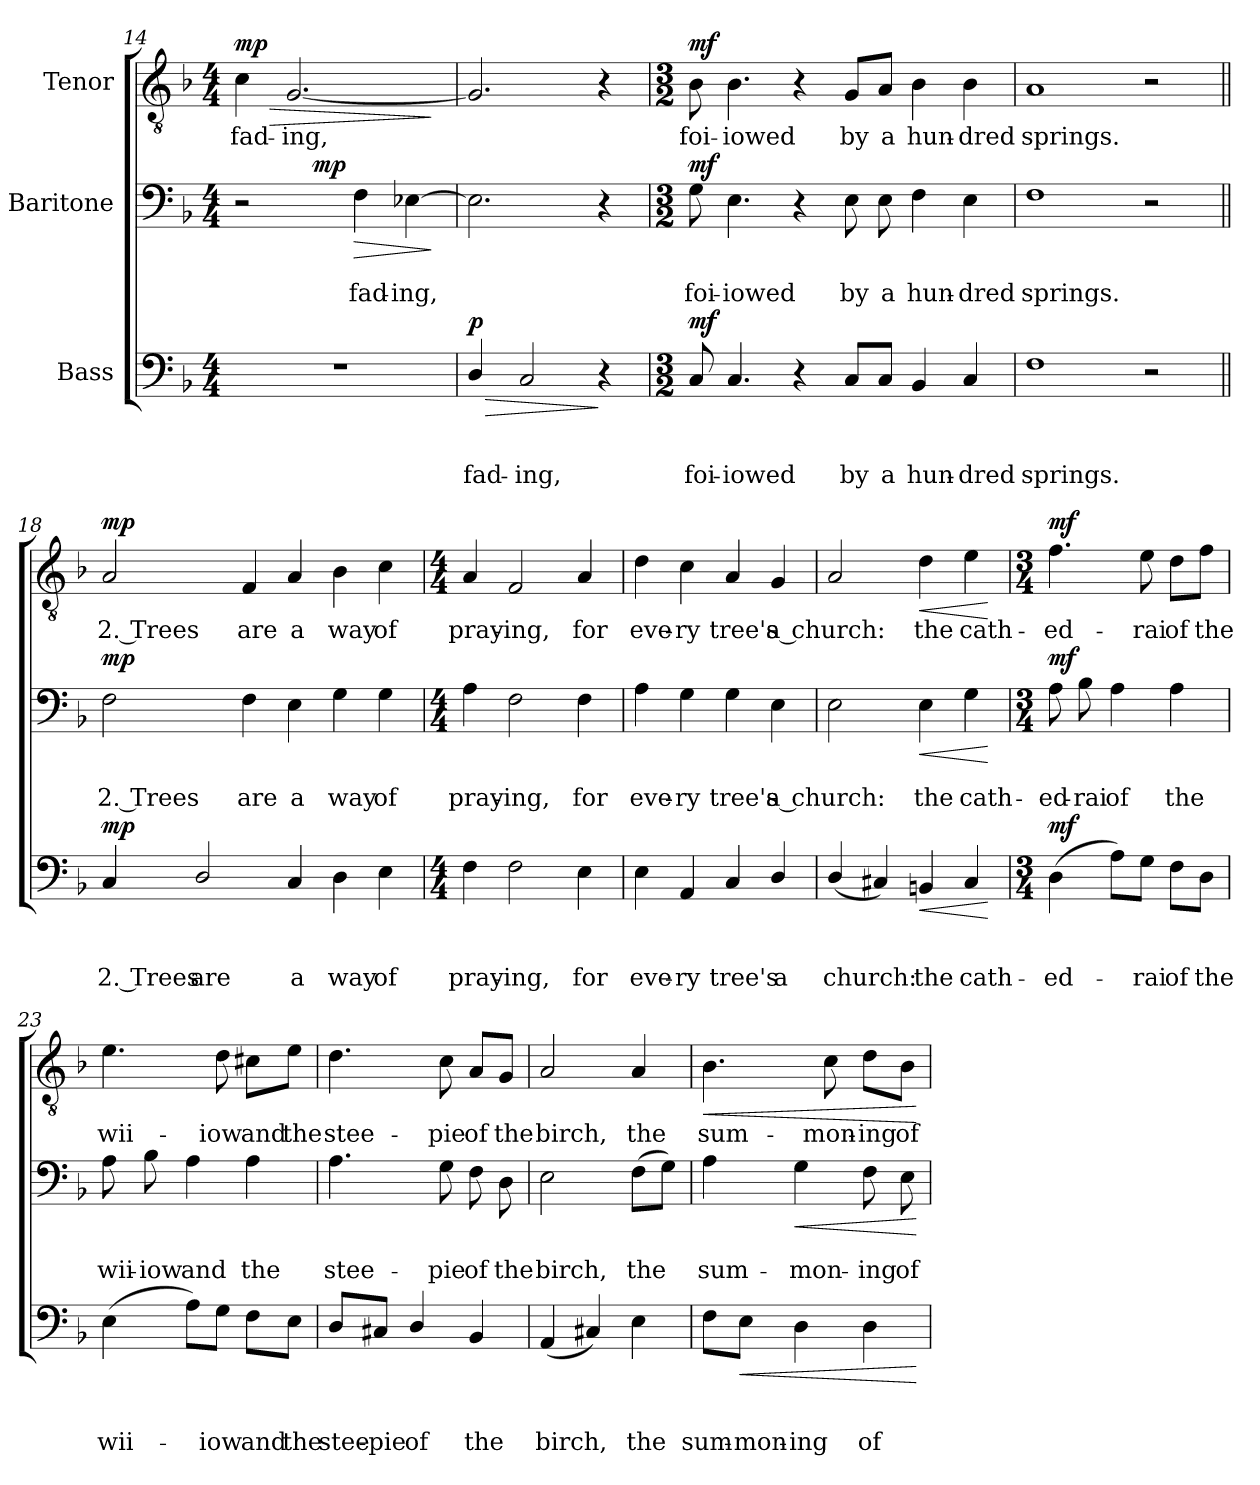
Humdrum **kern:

**kern	**text	**text	**text	**dynam	**kern	**text	**text	**dynam	**kern	**text	**dynam
*part3	*part3	*part3	*part3	*part3	*part2	*part2	*part2	*part2	*part1	*part1	*part1
*staff3	*staff3	*staff3	*staff3	*staff3	*staff2	*staff2	*staff2	*staff2	*staff1	*staff1	*staff1
*I"Bass	*	*	*	*	*I"Baritone	*	*	*	*I"Tenor	*	*
*clefF4	*	*	*	*	*clefF4	*	*	*	*clefGv2	*	*
*k[b-]	*	*	*	*	*k[b-]	*	*	*	*k[b-]	*	*
*F:	*	*	*	*	*F:	*	*	*	*F:	*	*
*M4/4	*	*	*	*	*M4/4	*	*	*	*M4/4	*	*
=14	=14	=14	=14	=14	=14	=14	=14	=14	=14	=14	=14
!	!	!	!	!	!	!	!	!	!	!LO:LY:b	!LO:HP:b
!	!	!	!	!	!	!	!	!	!	!	!LO:DY:n=1:a
*	*	*	*	*	*^	*	*	*	*	*	*
1r	.	.	.	.	2r	3ryy	.	.	.	4c\	fad-	> mp
!	!	!	!	!	!	!	!	!	!	!	!LO:LY:b	!
.	.	.	.	.	.	.	.	.	.	[<2.G/	-ing,	.
!	!	!	!	!	!	!	!	!	!LO:DY:a	!	!	!
.	.	.	.	.	.	3%2ryy	.	.	mp	.	.	.
!	!	!	!	!	!	!	!	!LO:LY:b	!LO:HP:b	!	!	!
.	.	.	.	.	4F\	.	.	fad-	>	.	.	.
!	!	!	!	!	!	!	!	!LO:LY:b	!	!	!	!
.	.	.	.	.	[>4E-X\	.	.	-ing,	.	.	.	.
.	.	.	.	.	.	.	.	.	]	.	.	]
=15	=15	=15	=15	=15	=15	=15	=15	=15	=15	=15	=15	=15
!	!	!	!LO:LY:b	!LO:HP:b	!	!	!	!	!	!	!	!
!	!	!	!	!LO:DY:n=1:a	!	!	!	!	!	!	!	!
*	*	*	*	*	*v	*v	*	*	*	*	*	*
4D/	.	.	fad-	> p	2.E-\]	.	.	.	2.G/]	.	.
!	!	!	!LO:LY:b:rj	!	!	!	!	!	!	!	!
2C/	.	.	-ing,	.	.	.	.	.	.	.	.
4r	.	.	.	]	4r	.	.	.	4r	.	.
=16	=16	=16	=16	=16	=16	=16	=16	=16	=16	=16	=16
*M3/2	*	*	*	*	*M3/2	*	*	*	*M3/2	*	*
!	!	!	!LO:LY:b	!LO:DY:a	!	!	!LO:LY:b	!LO:DY:a	!	!LO:LY:b	!LO:DY:a
8C/	.	.	foi-	mf	8G\	.	foi-	mf	8B-\	foi-	mf
!	!	!	!LO:LY:b	!	!	!	!LO:LY:b	!	!	!LO:LY:b	!
4.C/	.	.	-iowed	.	4.E\	.	-iowed	.	4.B-\	-iowed	.
4r	.	.	.	.	4r	.	.	.	4r	.	.
!	!	!	!LO:LY:b	!	!	!	!LO:LY:b	!	!	!LO:LY:b	!
8C/L	.	.	by	.	8E\	.	by	.	8G/L	by	.
!	!	!	!LO:LY:b	!	!	!	!LO:LY:b	!	!	!LO:LY:b	!
8C/J	.	.	a	.	8E\	.	a	.	8A/J	a	.
!	!	!	!LO:LY:b	!	!	!	!LO:LY:b	!	!	!LO:LY:b	!
4BB-/	.	.	hun-	.	4F\	.	hun-	.	4B-\	hun-	.
!	!	!	!LO:LY:b:rj	!	!	!	!LO:LY:b:rj	!	!	!LO:LY:b:rj	!
4C/	.	.	-dred	.	4E\	.	-dred	.	4B-\	-dred	.
!!LO:LB:g=z
=17	=17	=17	=17	=17	=17	=17	=17	=17	=17	=17	=17
!	!	!	!LO:LY:b	!	!	!	!LO:LY:b	!	!	!LO:LY:b	!
1F	.	.	springs.	.	1F	.	springs.	.	1A	springs.	.
2r	.	.	.	.	2r	.	.	.	2r	.	.
=18||	=18||	=18||	=18||	=18||	=18||	=18||	=18||	=18||	=18||	=18||	=18||
!	!	!	!LO:LY:b:rj	!LO:DY:a	!	!	!LO:LY:b:rj	!LO:DY:a	!	!LO:LY:b:rj	!LO:DY:a
4C/	.	.	2. Trees	mp	2F\	.	2. Trees	mp	2A/	2. Trees	mp
!	!	!	!LO:LY:b	!	!	!	!	!	!	!	!
2D/	.	.	are	.	.	.	.	.	.	.	.
!	!	!	!	!	!	!	!LO:LY:b	!	!	!LO:LY:b	!
.	.	.	.	.	4F\	.	are	.	4F/	are	.
!	!	!	!LO:LY:b	!	!	!	!LO:LY:b	!	!	!LO:LY:b	!
4C/	.	.	a	.	4E\	.	a	.	4A/	a	.
!	!	!	!LO:LY:b	!	!	!	!LO:LY:b	!	!	!LO:LY:b	!
4D\	.	.	way	.	4G\	.	way	.	4B-\	way	.
!	!	!	!LO:LY:b	!	!	!	!LO:LY:b	!	!	!LO:LY:b	!
4E\	.	.	of	.	4G\	.	of	.	4c\	of	.
=19	=19	=19	=19	=19	=19	=19	=19	=19	=19	=19	=19
*M4/4	*	*	*	*	*M4/4	*	*	*	*M4/4	*	*
!	!	!	!LO:LY:b	!	!	!	!LO:LY:b	!	!	!LO:LY:b	!
4F\	.	.	pray-	.	4A\	.	pray-	.	4A/	pray-	.
!	!	!	!LO:LY:b:rj	!	!	!	!LO:LY:b:rj	!	!	!LO:LY:b:rj	!
2F\	.	.	-ing,	.	2F\	.	-ing,	.	2F/	-ing,	.
!	!	!	!LO:LY:b	!	!	!	!LO:LY:b	!	!	!LO:LY:b	!
4E\	.	.	for	.	4F\	.	for	.	4A/	for	.
=20	=20	=20	=20	=20	=20	=20	=20	=20	=20	=20	=20
!	!	!	!LO:LY:b	!	!	!	!LO:LY:b	!	!	!LO:LY:b	!
4E\	.	.	eve-	.	4A\	.	eve-	.	4d\	eve-	.
!	!	!	!LO:LY:b:rj	!	!	!	!LO:LY:b:rj	!	!	!LO:LY:b:rj	!
4AA/	.	.	-ry	.	4G\	.	-ry	.	4c\	-ry	.
!	!	!	!LO:LY:b	!	!	!	!LO:LY:b	!	!	!LO:LY:b	!
4C/	.	.	tree's	.	4G\	.	tree's	.	4A/	tree's	.
!	!	!	!LO:LY:b	!	!	!	!LO:LY:b	!	!	!LO:LY:b	!
4D/	.	.	a	.	4E\	.	a church:	.	4G/	a church:	.
=21	=21	=21	=21	=21	=21	=21	=21	=21	=21	=21	=21
!	!	!	!LO:LY:b	!	!	!	!	!	!	!	!
(<4D/	.	.	church:	.	2E\	.	.	.	2A/	.	.
4C#X/)	.	.	.	.	.	.	.	.	.	.	.
!	!	!	!LO:LY:b	!LO:HP:b	!	!	!LO:LY:b	!LO:HP:b	!	!LO:LY:b	!LO:HP:b
4BBn/	.	.	the	<	4E\	.	the	<	4d\	the	<
!	!	!	!LO:LY:b	!	!	!	!LO:LY:b	!	!	!LO:LY:b	!
4C#/	.	.	cath-	.	4G\	.	cath-	.	4e\	cath-	.
.	.	.	.	[	.	.	.	[	.	.	[
!!LO:LB:g=z
=22	=22	=22	=22	=22	=22	=22	=22	=22	=22	=22	=22
*M3/4	*	*	*	*	*M3/4	*	*	*	*M3/4	*	*
!	!	!	!LO:LY:b	!LO:DY:a	!	!	!LO:LY:b	!LO:DY:a	!	!LO:LY:b	!LO:DY:a
(>4D\	.	.	-ed-	mf	8A\	.	-ed-	mf	4.f\	-ed-	mf
!	!	!	!	!	!	!	!LO:LY:b:rj	!	!	!	!
.	.	.	.	.	8B-\	.	-rai	.	.	.	.
!	!	!	!	!	!	!	!LO:LY:b	!	!	!	!
8A\L)	.	.	.	.	4A\	.	of	.	.	.	.
!	!	!	!LO:LY:b	!	!	!	!	!	!	!LO:LY:b	!
8G\J	.	.	-rai	.	.	.	.	.	8e\	-rai	.
!	!	!	!LO:LY:b	!	!	!	!LO:LY:b	!	!	!LO:LY:b	!
8F\L	.	.	of	.	4A\	.	the	.	8d\L	of	.
!	!	!	!LO:LY:b	!	!	!	!	!	!	!LO:LY:b	!
8D\J	.	.	the	.	.	.	.	.	8f\J	the	.
=23	=23	=23	=23	=23	=23	=23	=23	=23	=23	=23	=23
!	!	!	!LO:LY:b	!	!	!	!LO:LY:b	!	!	!LO:LY:b	!
(>4E\	.	.	wii-	.	8A\	.	wii-	.	4.e\	wii-	.
!	!	!	!	!	!	!	!LO:LY:b:rj	!	!	!	!
.	.	.	.	.	8B-\	.	-iow	.	.	.	.
!	!	!	!	!	!	!	!LO:LY:b	!	!	!	!
8A\L)	.	.	.	.	4A\	.	and	.	.	.	.
!	!	!	!LO:LY:b	!	!	!	!	!	!	!LO:LY:b	!
8G\J	.	.	-iow	.	.	.	.	.	8d\	-iow	.
!	!	!	!LO:LY:b	!	!	!	!LO:LY:b	!	!	!LO:LY:b	!
8F\L	.	.	and	.	4A\	.	the	.	8c#X\L	and	.
!	!	!	!LO:LY:b	!	!	!	!	!	!	!LO:LY:b	!
8E\J	.	.	the	.	.	.	.	.	8e\J	the	.
=24	=24	=24	=24	=24	=24	=24	=24	=24	=24	=24	=24
!	!	!	!LO:LY:b	!	!	!	!LO:LY:b	!	!	!LO:LY:b	!
8D/L	.	.	stee-	.	4.A\	.	stee-	.	4.d\	stee-	.
!	!	!	!LO:LY:b	!	!	!	!	!	!	!	!
8C#X/J	.	.	-pie	.	.	.	.	.	.	.	.
!	!	!	!LO:LY:b	!	!	!	!	!	!	!	!
4D/	.	.	of	.	.	.	.	.	.	.	.
!	!	!	!	!	!	!	!LO:LY:b	!	!	!LO:LY:b	!
.	.	.	.	.	8G\	.	-pie	.	8c\	-pie	.
!	!	!	!LO:LY:b	!	!	!	!LO:LY:b	!	!	!LO:LY:b	!
4BB-/	.	.	the	.	8F\	.	of	.	8A/L	of	.
!	!	!	!	!	!	!	!LO:LY:b	!	!	!LO:LY:b	!
.	.	.	.	.	8D\	.	the	.	8G/J	the	.
=25	=25	=25	=25	=25	=25	=25	=25	=25	=25	=25	=25
!	!	!	!LO:LY:b	!	!	!	!LO:LY:b	!	!	!LO:LY:b	!
(<4AA/	.	.	birch,	.	2E\	.	birch,	.	2A/	birch,	.
4C#X/)	.	.	.	.	.	.	.	.	.	.	.
!	!	!	!LO:LY:b	!	!	!	!LO:LY:b	!	!	!LO:LY:b	!
4E\	.	.	the	.	(>8F\L	.	the	.	4A/	the	.
.	.	.	.	.	8G\J)	.	.	.	.	.	.
!!LO:PB:g=z
=26	=26	=26	=26	=26	=26	=26	=26	=26	=26	=26	=26
!	!	!	!LO:LY:b	!	!	!	!LO:LY:b	!	!	!LO:LY:b	!LO:HP:b
8F\L	.	.	sum-	.	4A\	.	sum-	.	4.B-\	sum-	<
!	!	!	!LO:LY:b	!LO:HP:b	!	!	!	!	!	!	!
8E\J	.	.	-mon-	<	.	.	.	.	.	.	.
!	!	!	!LO:LY:b:rj	!	!	!	!LO:LY:b	!LO:HP:b	!	!	!
4D\	.	.	-ing	.	4G\	.	-mon-	<	.	.	.
!	!	!	!	!	!	!	!	!	!	!LO:LY:b	!
.	.	.	.	.	.	.	.	.	8c\	-mon-	.
!	!	!	!LO:LY:b	!	!	!	!LO:LY:b	!	!	!LO:LY:b:rj	!
4D\	.	.	of	.	8F\	.	-ing	.	8d\L	-ing	.
!	!	!	!	!	!	!	!LO:LY:b	!	!	!LO:LY:b	!
.	.	.	.	.	8E\	.	of	.	8B-\J	of	.
.	.	.	.	[	.	.	.	[	.	.	[
=	=	=	=	=	=	=	=	=	=	=	=
*-	*-	*-	*-	*-	*-	*-	*-	*-	*-	*-	*-
